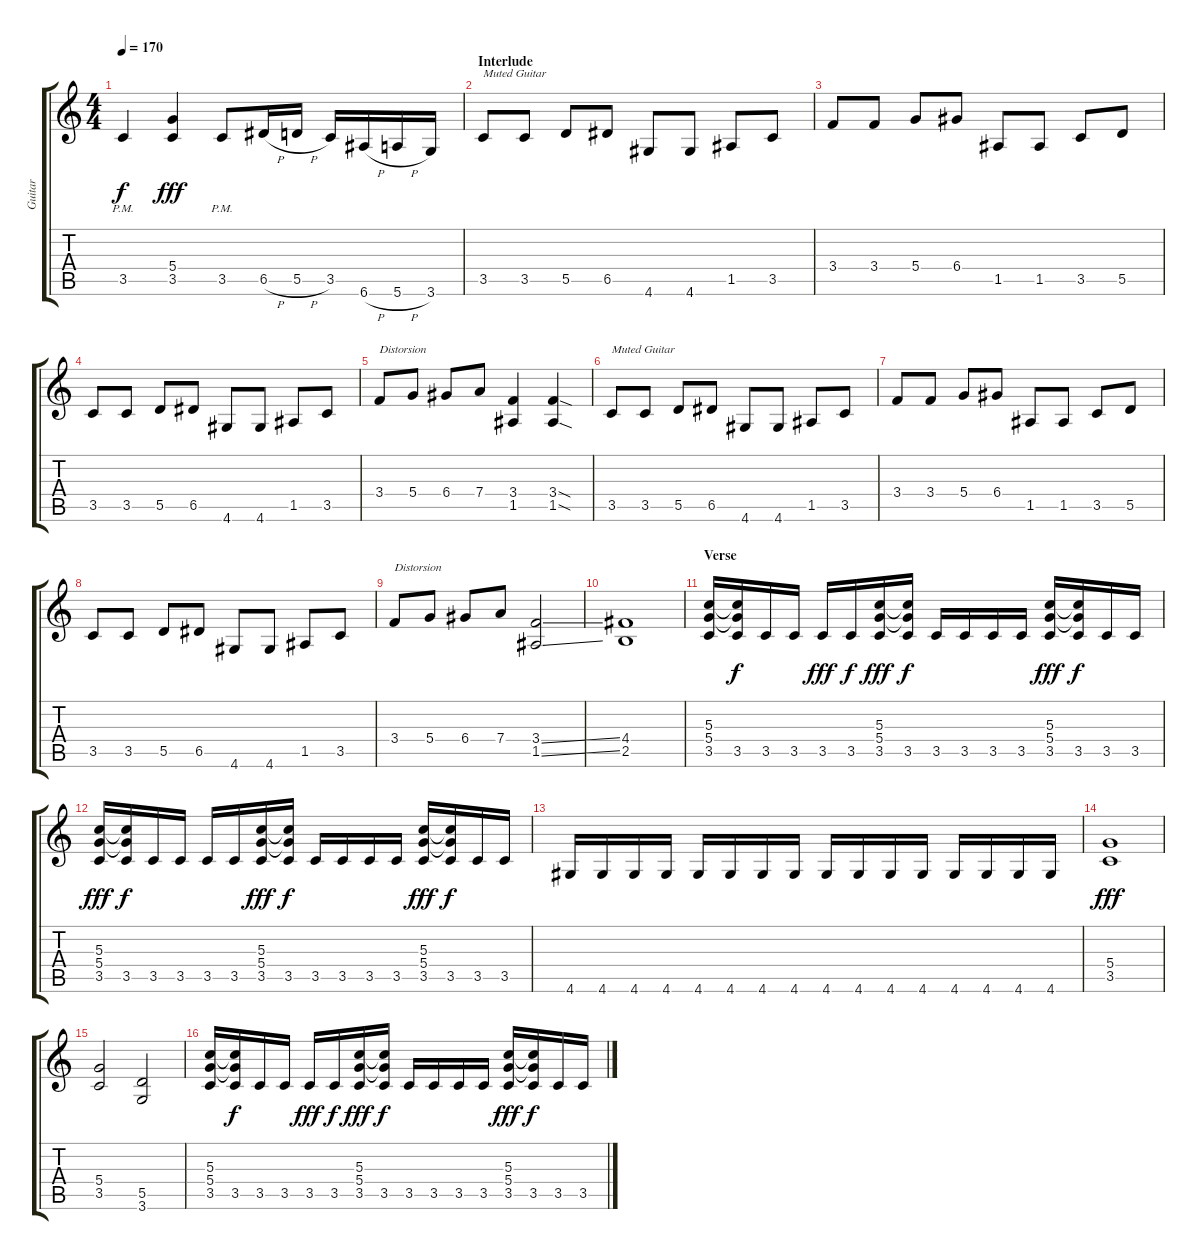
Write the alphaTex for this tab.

\track ("Guitar" "Guitar") {instrument distortionguitar}
\staff {score tabs}
\tuning (E4 B3 G3 D3 A2 E2) {hide}
\ts (4 4)
\tempo 170
\clef g2
\ks c
3.5{pm}.4{dy f} (5.4 3.5).4{dy fff} 3.5{pm}.8 6.5{h}.16 5.5{h}.16 3.5.16 6.6{h}.16 5.6{h}.16 3.6.16 |
\section ("" "Interlude")
3.5.8{txt "Muted Guitar" instrument electricguitarmuted} 3.5.8 5.5.8 6.5.8 4.6.8 4.6.8 1.5.8 3.5.8 |
3.4.8 3.4.8 5.4.8 6.4.8 1.5.8 1.5.8 3.5.8 5.5.8 |
3.5.8 3.5.8 5.5.8 6.5.8 4.6.8 4.6.8 1.5.8 3.5.8 |
3.4.8{txt "Distorsion" instrument distortionguitar} 5.4.8 6.4.8 7.4.8 (3.4 1.5).4 (3.4{sod} 1.5{sod}).4 |
3.5.8{txt "Muted Guitar" instrument electricguitarmuted} 3.5.8 5.5.8 6.5.8 4.6.8 4.6.8 1.5.8 3.5.8 |
3.4.8 3.4.8 5.4.8 6.4.8 1.5.8 1.5.8 3.5.8 5.5.8 |
3.5.8 3.5.8 5.5.8 6.5.8 4.6.8 4.6.8 1.5.8 3.5.8 |
3.4.8{txt "Distorsion" instrument distortionguitar} 5.4.8 6.4.8 7.4.8 (3.4{ss} 1.5{ss}).2 |
(4.4 2.5).1 |
\section ("" "Verse")
(5.3 5.4 3.5).16 (5.3{t} 5.4{t} 3.5).16{dy f} 3.5.16 3.5.16 3.5.16{dy fff} 3.5.16{dy f} (5.3 5.4 3.5).16{dy fff} (5.3{t} 5.4{t} 3.5).16{dy f} 3.5.16 3.5.16 3.5.16 3.5.16 (5.3 5.4 3.5).16{dy fff} (5.3{t} 5.4{t} 3.5).16{dy f} 3.5.16 3.5.16 |
(5.3 5.4 3.5).16{dy fff} (5.3{t} 5.4{t} 3.5).16{dy f} 3.5.16 3.5.16 3.5.16 3.5.16 (5.3 5.4 3.5).16{dy fff} (5.3{t} 5.4{t} 3.5).16{dy f} 3.5.16 3.5.16 3.5.16 3.5.16 (5.3 5.4 3.5).16{dy fff} (5.3{t} 5.4{t} 3.5).16{dy f} 3.5.16 3.5.16 |
4.6.16 4.6.16 4.6.16 4.6.16 4.6.16 4.6.16 4.6.16 4.6.16 4.6.16 4.6.16 4.6.16 4.6.16 4.6.16 4.6.16 4.6.16 4.6.16 |
(5.4 3.5).1{dy fff} |
(5.4 3.5).2 (5.5 3.6).2 |
(5.3 5.4 3.5).16 (5.3{t} 5.4{t} 3.5).16{dy f} 3.5.16 3.5.16 3.5.16{dy fff} 3.5.16{dy f} (5.3 5.4 3.5).16{dy fff} (5.3{t} 5.4{t} 3.5).16{dy f} 3.5.16 3.5.16 3.5.16 3.5.16 (5.3 5.4 3.5).16{dy fff} (5.3{t} 5.4{t} 3.5).16{dy f} 3.5.16 3.5.16
